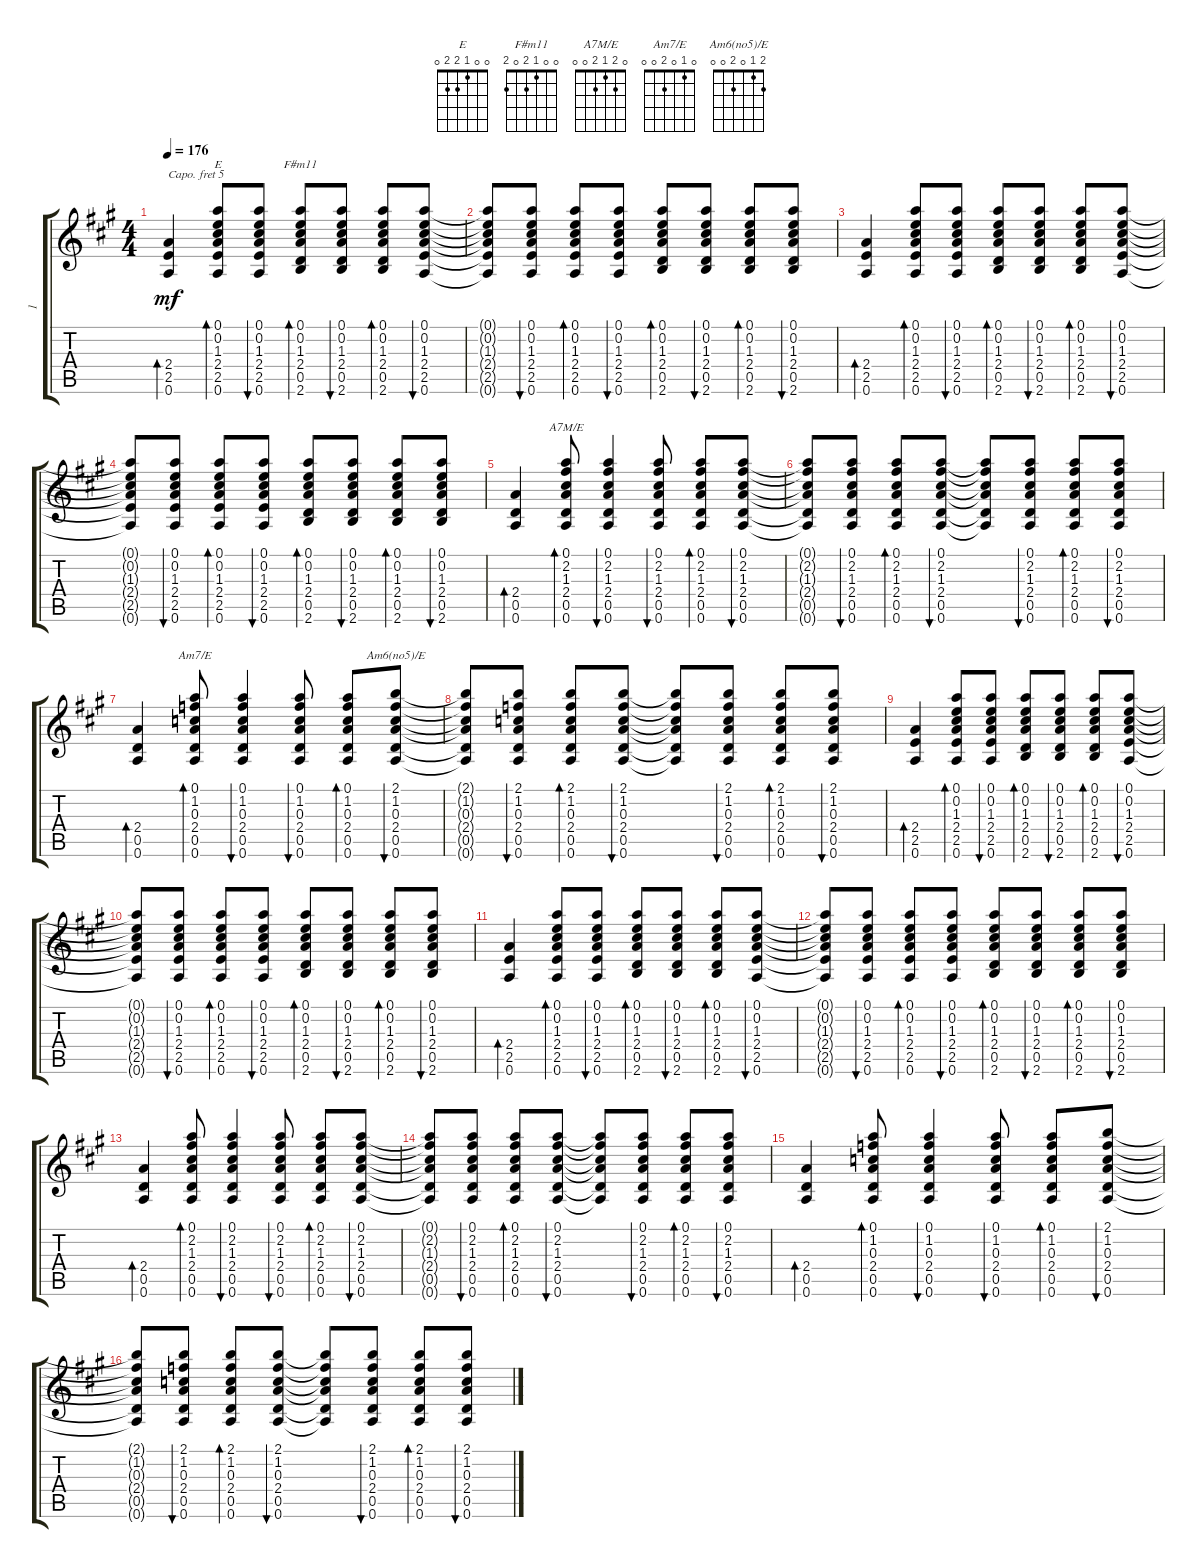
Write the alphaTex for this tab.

\track ("1" "1") {instrument acousticguitarsteel}
\staff {score tabs}
\capo 5
\tuning (E4 B3 G3 D3 A2 E2) {hide}
\chord ("E" 0 0 1 2 2 0)
\chord ("F#m11" 0 0 1 2 0 2)
\chord ("A7M/E" 0 2 1 2 0 0)
\chord ("Am7/E" 0 1 0 2 0 0)
\chord ("Am6(no5)/E" 2 1 0 2 0 0)
\ts (4 4)
\tempo 176
\clef g2
\ks a
(2.4 2.5 0.6).4{bd 30 dy mf} (0.1 0.2 1.3 2.4 2.5 0.6).8{bd 30 ch "E"} (0.1 0.2 1.3 2.4 2.5 0.6).8{bu 30} (0.1 0.2 1.3 2.4 0.5 2.6).8{bd 30 ch "F#m11"} (0.1 0.2 1.3 2.4 0.5 2.6).8{bu 30} (0.1 0.2 1.3 2.4 0.5 2.6).8{bd 30} (0.1 0.2 1.3 2.4 2.5 0.6).8{bu 30} |
(0.1{t} 0.2{t} 1.3{t} 2.4{t} 2.5{t} 0.6{t}).8 (0.1 0.2 1.3 2.4 2.5 0.6).8{bu 30} (0.1 0.2 1.3 2.4 2.5 0.6).8{bd 30} (0.1 0.2 1.3 2.4 2.5 0.6).8{bu 30} (0.1 0.2 1.3 2.4 0.5 2.6).8{bd 30} (0.1 0.2 1.3 2.4 0.5 2.6).8{bu 30} (0.1 0.2 1.3 2.4 0.5 2.6).8{bd 30} (0.1 0.2 1.3 2.4 0.5 2.6).8{bu 30} |
(2.4 2.5 0.6).4{bd 30} (0.1 0.2 1.3 2.4 2.5 0.6).8{bd 30} (0.1 0.2 1.3 2.4 2.5 0.6).8{bu 30} (0.1 0.2 1.3 2.4 0.5 2.6).8{bd 30} (0.1 0.2 1.3 2.4 0.5 2.6).8{bu 30} (0.1 0.2 1.3 2.4 0.5 2.6).8{bd 30} (0.1 0.2 1.3 2.4 2.5 0.6).8{bu 30} |
(0.1{t} 0.2{t} 1.3{t} 2.4{t} 2.5{t} 0.6{t}).8 (0.1 0.2 1.3 2.4 2.5 0.6).8{bu 30} (0.1 0.2 1.3 2.4 2.5 0.6).8{bd 30} (0.1 0.2 1.3 2.4 2.5 0.6).8{bu 30} (0.1 0.2 1.3 2.4 0.5 2.6).8{bd 30} (0.1 0.2 1.3 2.4 0.5 2.6).8{bu 30} (0.1 0.2 1.3 2.4 0.5 2.6).8{bd 30} (0.1 0.2 1.3 2.4 0.5 2.6).8{bu 30} |
(2.4 0.5 0.6).4{bd 30} (0.1 2.2 1.3 2.4 0.5 0.6).8{bd 30 ch "A7M/E"} (0.1 2.2 1.3 2.4 0.5 0.6).4{bu 30} (0.1 2.2 1.3 2.4 0.5 0.6).8{bu 30} (0.1 2.2 1.3 2.4 0.5 0.6).8{bd 30} (0.1 2.2 1.3 2.4 0.5 0.6).8{bu 30} |
(0.1{t} 2.2{t} 1.3{t} 2.4{t} 0.5{t} 0.6{t}).8 (0.1 2.2 1.3 2.4 0.5 0.6).8{bu 30} (0.1 2.2 1.3 2.4 0.5 0.6).8{bd 30} (0.1 2.2 1.3 2.4 0.5 0.6).8{bu 30} (0.1{t} 2.2{t} 1.3{t} 2.4{t} 0.5{t} 0.6{t}).8 (0.1 2.2 1.3 2.4 0.5 0.6).8{bu 30} (0.1 2.2 1.3 2.4 0.5 0.6).8{bd 30} (0.1 2.2 1.3 2.4 0.5 0.6).8{bu 30} |
(2.4 0.5 0.6).4{bd 30} (0.1 1.2 0.3 2.4 0.5 0.6).8{bd 30 ch "Am7/E"} (0.1 1.2 0.3 2.4 0.5 0.6).4{bu 30} (0.1 1.2 0.3 2.4 0.5 0.6).8{bu 30} (0.1 1.2 0.3 2.4 0.5 0.6).8{bd 30} (2.1 1.2 0.3 2.4 0.5 0.6).8{bu 30 ch "Am6(no5)/E"} |
(2.1{t} 1.2{t} 0.3{t} 2.4{t} 0.5{t} 0.6{t}).8 (2.1 1.2 0.3 2.4 0.5 0.6).8{bu 30} (2.1 1.2 0.3 2.4 0.5 0.6).8{bd 30} (2.1 1.2 0.3 2.4 0.5 0.6).8{bu 30} (2.1{t} 1.2{t} 0.3{t} 2.4{t} 0.5{t} 0.6{t}).8 (2.1 1.2 0.3 2.4 0.5 0.6).8{bu 30} (2.1 1.2 0.3 2.4 0.5 0.6).8{bd 30} (2.1 1.2 0.3 2.4 0.5 0.6).8{bu 30} |
(2.4 2.5 0.6).4{bd 30} (0.1 0.2 1.3 2.4 2.5 0.6).8{bd 30} (0.1 0.2 1.3 2.4 2.5 0.6).8{bu 30} (0.1 0.2 1.3 2.4 0.5 2.6).8{bd 30} (0.1 0.2 1.3 2.4 0.5 2.6).8{bu 30} (0.1 0.2 1.3 2.4 0.5 2.6).8{bd 30} (0.1 0.2 1.3 2.4 2.5 0.6).8{bu 30} |
(0.1{t} 0.2{t} 1.3{t} 2.4{t} 2.5{t} 0.6{t}).8 (0.1 0.2 1.3 2.4 2.5 0.6).8{bu 30} (0.1 0.2 1.3 2.4 2.5 0.6).8{bd 30} (0.1 0.2 1.3 2.4 2.5 0.6).8{bu 30} (0.1 0.2 1.3 2.4 0.5 2.6).8{bd 30} (0.1 0.2 1.3 2.4 0.5 2.6).8{bu 30} (0.1 0.2 1.3 2.4 0.5 2.6).8{bd 30} (0.1 0.2 1.3 2.4 0.5 2.6).8{bu 30} |
(2.4 2.5 0.6).4{bd 30} (0.1 0.2 1.3 2.4 2.5 0.6).8{bd 30} (0.1 0.2 1.3 2.4 2.5 0.6).8{bu 30} (0.1 0.2 1.3 2.4 0.5 2.6).8{bd 30} (0.1 0.2 1.3 2.4 0.5 2.6).8{bu 30} (0.1 0.2 1.3 2.4 0.5 2.6).8{bd 30} (0.1 0.2 1.3 2.4 2.5 0.6).8{bu 30} |
(0.1{t} 0.2{t} 1.3{t} 2.4{t} 2.5{t} 0.6{t}).8 (0.1 0.2 1.3 2.4 2.5 0.6).8{bu 30} (0.1 0.2 1.3 2.4 2.5 0.6).8{bd 30} (0.1 0.2 1.3 2.4 2.5 0.6).8{bu 30} (0.1 0.2 1.3 2.4 0.5 2.6).8{bd 30} (0.1 0.2 1.3 2.4 0.5 2.6).8{bu 30} (0.1 0.2 1.3 2.4 0.5 2.6).8{bd 30} (0.1 0.2 1.3 2.4 0.5 2.6).8{bu 30} |
(2.4 0.5 0.6).4{bd 30} (0.1 2.2 1.3 2.4 0.5 0.6).8{bd 30} (0.1 2.2 1.3 2.4 0.5 0.6).4{bu 30} (0.1 2.2 1.3 2.4 0.5 0.6).8{bu 30} (0.1 2.2 1.3 2.4 0.5 0.6).8{bd 30} (0.1 2.2 1.3 2.4 0.5 0.6).8{bu 30} |
(0.1{t} 2.2{t} 1.3{t} 2.4{t} 0.5{t} 0.6{t}).8 (0.1 2.2 1.3 2.4 0.5 0.6).8{bu 30} (0.1 2.2 1.3 2.4 0.5 0.6).8{bd 30} (0.1 2.2 1.3 2.4 0.5 0.6).8{bu 30} (0.1{t} 2.2{t} 1.3{t} 2.4{t} 0.5{t} 0.6{t}).8 (0.1 2.2 1.3 2.4 0.5 0.6).8{bu 30} (0.1 2.2 1.3 2.4 0.5 0.6).8{bd 30} (0.1 2.2 1.3 2.4 0.5 0.6).8{bu 30} |
(2.4 0.5 0.6).4{bd 30} (0.1 1.2 0.3 2.4 0.5 0.6).8{bd 30} (0.1 1.2 0.3 2.4 0.5 0.6).4{bu 30} (0.1 1.2 0.3 2.4 0.5 0.6).8{bu 30} (0.1 1.2 0.3 2.4 0.5 0.6).8{bd 30} (2.1 1.2 0.3 2.4 0.5 0.6).8{bu 30} |
(2.1{t} 1.2{t} 0.3{t} 2.4{t} 0.5{t} 0.6{t}).8 (2.1 1.2 0.3 2.4 0.5 0.6).8{bu 30} (2.1 1.2 0.3 2.4 0.5 0.6).8{bd 30} (2.1 1.2 0.3 2.4 0.5 0.6).8{bu 30} (2.1{t} 1.2{t} 0.3{t} 2.4{t} 0.5{t} 0.6{t}).8 (2.1 1.2 0.3 2.4 0.5 0.6).8{bu 30} (2.1 1.2 0.3 2.4 0.5 0.6).8{bd 30} (2.1 1.2 0.3 2.4 0.5 0.6).8{bu 30}
